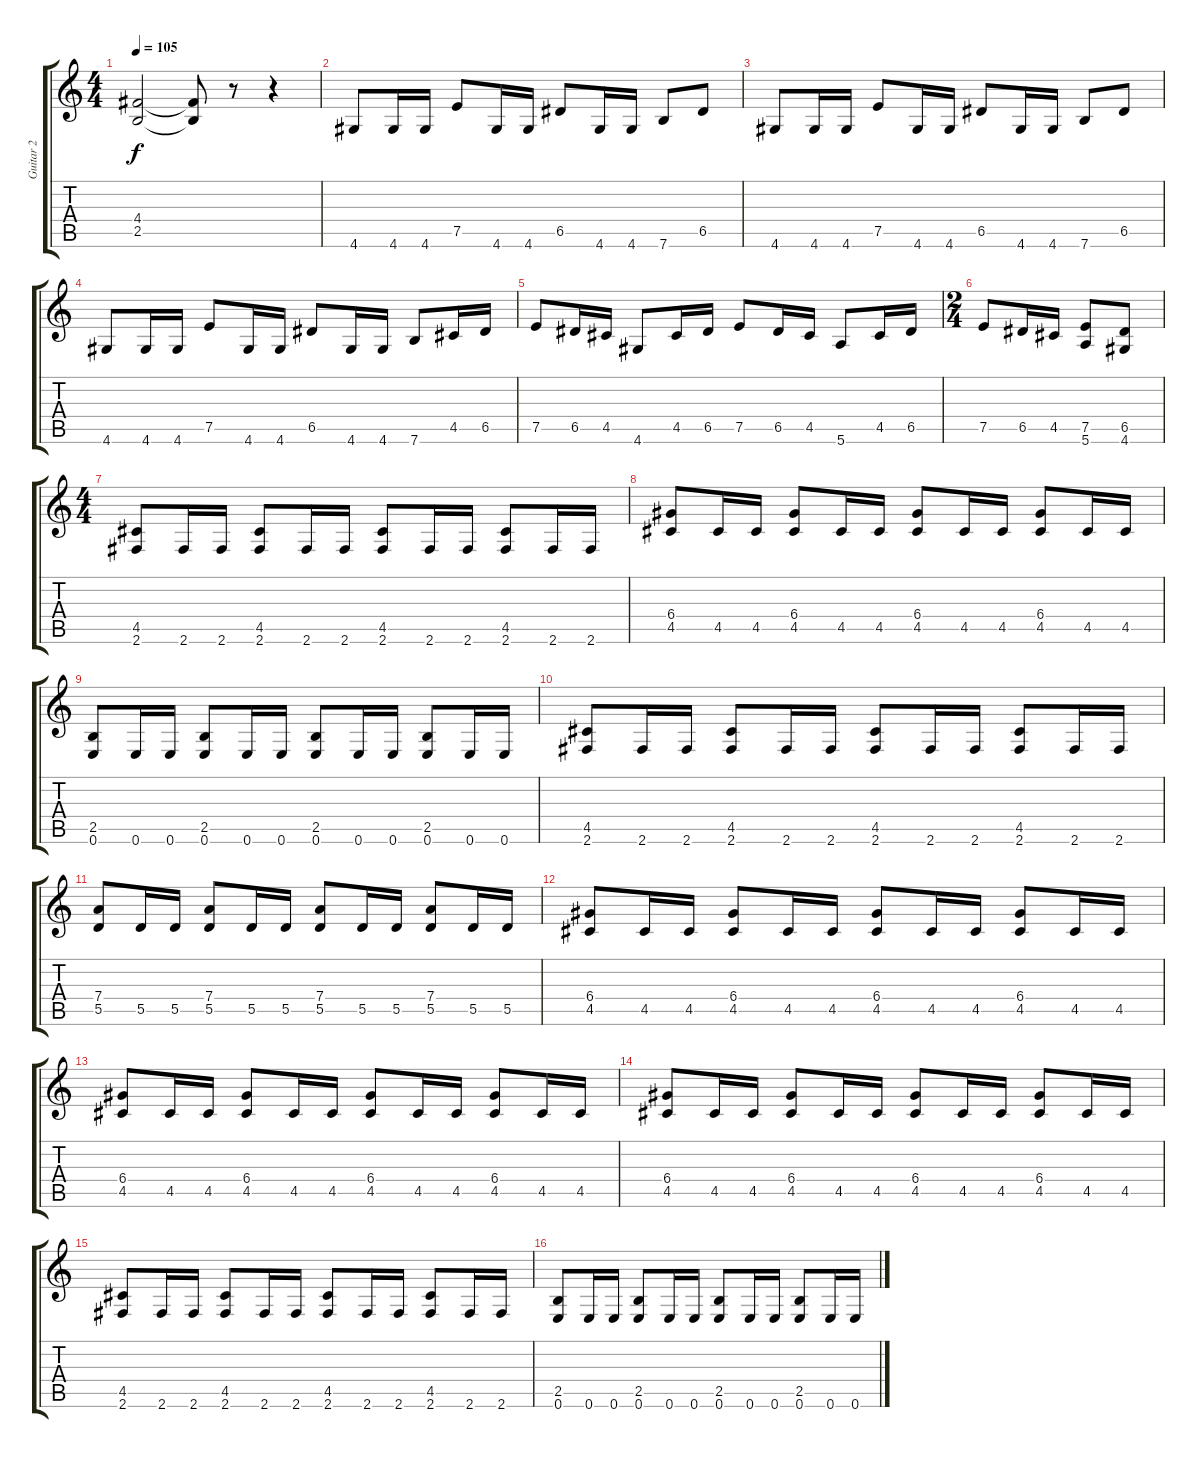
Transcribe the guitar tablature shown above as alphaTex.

\track ("Guitar 2" "Guitar 2") {instrument distortionguitar}
\staff {score tabs}
\tuning (E4 B3 G3 D3 A2 E2) {hide}
\ts (4 4)
\tempo 105
\clef g2
\ks c
(4.4 2.5).2{dy f} (4.4{t} 2.5{t}).8 r.8 r.4 |
4.6.8 4.6.16 4.6.16 7.5.8 4.6.16 4.6.16 6.5.8 4.6.16 4.6.16 7.6.8 6.5.8 |
4.6.8 4.6.16 4.6.16 7.5.8 4.6.16 4.6.16 6.5.8 4.6.16 4.6.16 7.6.8 6.5.8 |
4.6.8 4.6.16 4.6.16 7.5.8 4.6.16 4.6.16 6.5.8 4.6.16 4.6.16 7.6.8 4.5.16 6.5.16 |
7.5.8 6.5.16 4.5.16 4.6.8 4.5.16 6.5.16 7.5.8 6.5.16 4.5.16 5.6.8 4.5.16 6.5.16 |
\ts (2 4)
7.5.8 6.5.16 4.5.16 (7.5 5.6).8 (6.5 4.6).8 |
\ts (4 4)
(4.5 2.6).8 2.6.16 2.6.16 (4.5 2.6).8 2.6.16 2.6.16 (4.5 2.6).8 2.6.16 2.6.16 (4.5 2.6).8 2.6.16 2.6.16 |
(6.4 4.5).8 4.5.16 4.5.16 (6.4 4.5).8 4.5.16 4.5.16 (6.4 4.5).8 4.5.16 4.5.16 (6.4 4.5).8 4.5.16 4.5.16 |
(2.5 0.6).8 0.6.16 0.6.16 (2.5 0.6).8 0.6.16 0.6.16 (2.5 0.6).8 0.6.16 0.6.16 (2.5 0.6).8 0.6.16 0.6.16 |
(4.5 2.6).8 2.6.16 2.6.16 (4.5 2.6).8 2.6.16 2.6.16 (4.5 2.6).8 2.6.16 2.6.16 (4.5 2.6).8 2.6.16 2.6.16 |
(7.4 5.5).8 5.5.16 5.5.16 (7.4 5.5).8 5.5.16 5.5.16 (7.4 5.5).8 5.5.16 5.5.16 (7.4 5.5).8 5.5.16 5.5.16 |
(6.4 4.5).8 4.5.16 4.5.16 (6.4 4.5).8 4.5.16 4.5.16 (6.4 4.5).8 4.5.16 4.5.16 (6.4 4.5).8 4.5.16 4.5.16 |
(6.4 4.5).8 4.5.16 4.5.16 (6.4 4.5).8 4.5.16 4.5.16 (6.4 4.5).8 4.5.16 4.5.16 (6.4 4.5).8 4.5.16 4.5.16 |
(6.4 4.5).8 4.5.16 4.5.16 (6.4 4.5).8 4.5.16 4.5.16 (6.4 4.5).8 4.5.16 4.5.16 (6.4 4.5).8 4.5.16 4.5.16 |
(4.5 2.6).8 2.6.16 2.6.16 (4.5 2.6).8 2.6.16 2.6.16 (4.5 2.6).8 2.6.16 2.6.16 (4.5 2.6).8 2.6.16 2.6.16 |
(2.5 0.6).8 0.6.16 0.6.16 (2.5 0.6).8 0.6.16 0.6.16 (2.5 0.6).8 0.6.16 0.6.16 (2.5 0.6).8 0.6.16 0.6.16
